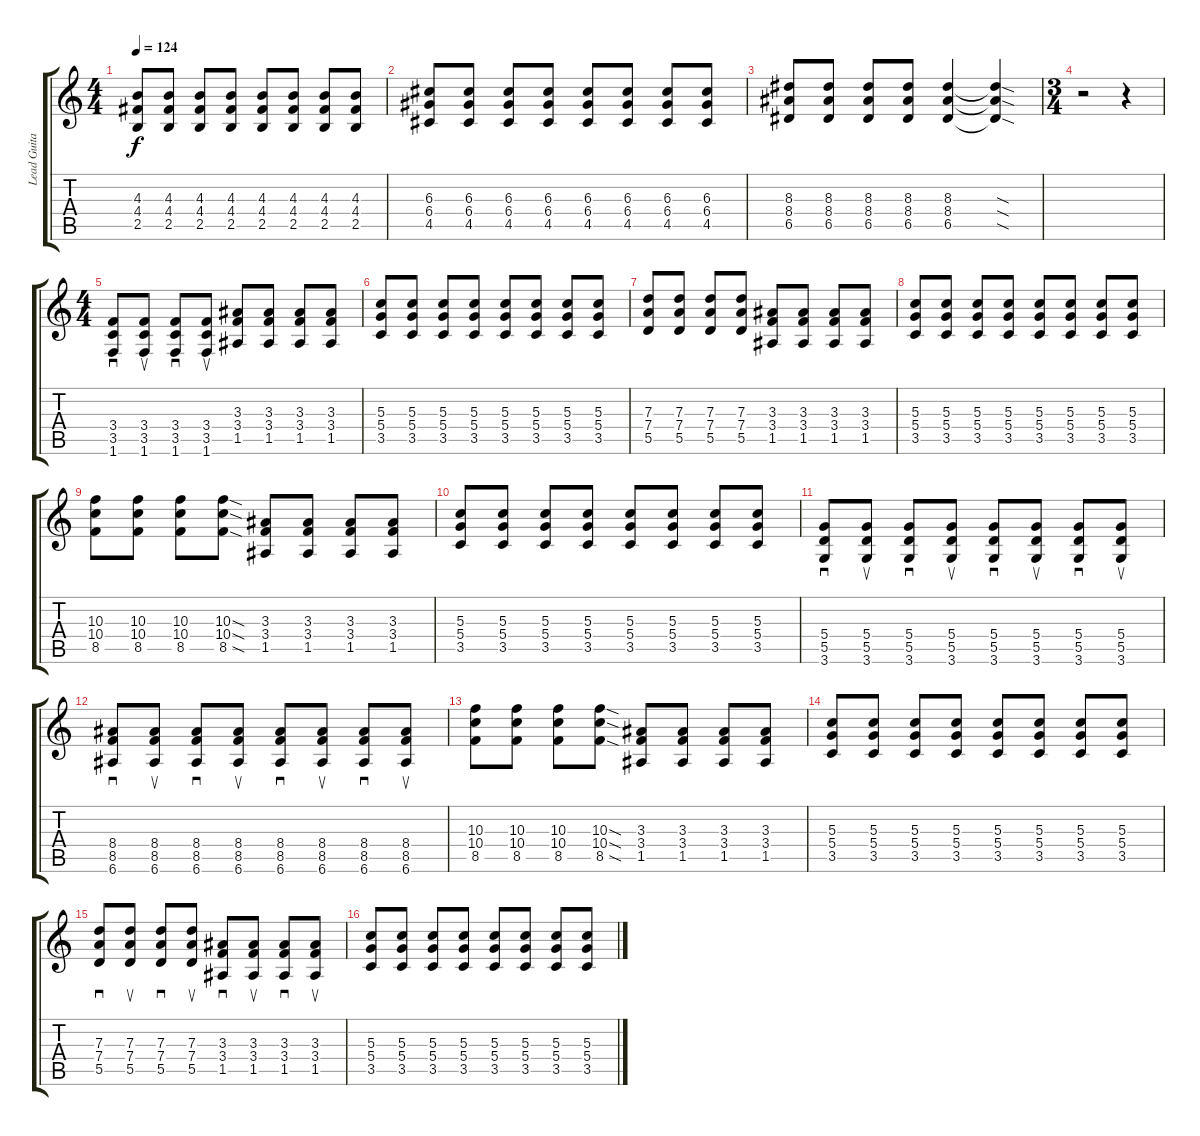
\track ("Lead Guitar" "Lead Guita") {instrument overdrivenguitar}
\staff {score tabs}
\tuning (E4 B3 G3 D3 A2 E2) {hide}
\ts (4 4)
\tempo 124
\clef g2
\ks c
(4.3 4.4 2.5).8{dy f} (4.3 4.4 2.5).8 (4.3 4.4 2.5).8 (4.3 4.4 2.5).8 (4.3 4.4 2.5).8 (4.3 4.4 2.5).8 (4.3 4.4 2.5).8 (4.3 4.4 2.5).8 |
(6.3 6.4 4.5).8 (6.3 6.4 4.5).8 (6.3 6.4 4.5).8 (6.3 6.4 4.5).8 (6.3 6.4 4.5).8 (6.3 6.4 4.5).8 (6.3 6.4 4.5).8 (6.3 6.4 4.5).8 |
(8.3 8.4 6.5).8 (8.3 8.4 6.5).8 (8.3 8.4 6.5).8 (8.3 8.4 6.5).8 (8.3 8.4 6.5).4 (8.3{sod t} 8.4{sod t} 6.5{sod t}).4 |
\ts (3 4)
r.2 r.4 |
\ts (4 4)
(3.4 3.5 1.6).8{sd} (3.4 3.5 1.6).8{su} (3.4 3.5 1.6).8{sd} (3.4 3.5 1.6).8{su} (3.3 3.4 1.5).8 (3.3 3.4 1.5).8 (3.3 3.4 1.5).8 (3.3 3.4 1.5).8 |
(5.3 5.4 3.5).8 (5.3 5.4 3.5).8 (5.3 5.4 3.5).8 (5.3 5.4 3.5).8 (5.3 5.4 3.5).8 (5.3 5.4 3.5).8 (5.3 5.4 3.5).8 (5.3 5.4 3.5).8 |
(7.3 7.4 5.5).8 (7.3 7.4 5.5).8 (7.3 7.4 5.5).8 (7.3 7.4 5.5).8 (3.3 3.4 1.5).8 (3.3 3.4 1.5).8 (3.3 3.4 1.5).8 (3.3 3.4 1.5).8 |
(5.3 5.4 3.5).8 (5.3 5.4 3.5).8 (5.3 5.4 3.5).8 (5.3 5.4 3.5).8 (5.3 5.4 3.5).8 (5.3 5.4 3.5).8 (5.3 5.4 3.5).8 (5.3 5.4 3.5).8 |
(10.3 10.4 8.5).8 (10.3 10.4 8.5).8 (10.3 10.4 8.5).8 (10.3{sod} 10.4{sod} 8.5{sod}).8 (3.3 3.4 1.5).8 (3.3 3.4 1.5).8 (3.3 3.4 1.5).8 (3.3 3.4 1.5).8 |
(5.3 5.4 3.5).8 (5.3 5.4 3.5).8 (5.3 5.4 3.5).8 (5.3 5.4 3.5).8 (5.3 5.4 3.5).8 (5.3 5.4 3.5).8 (5.3 5.4 3.5).8 (5.3 5.4 3.5).8 |
(5.4 5.5 3.6).8{sd} (5.4 5.5 3.6).8{su} (5.4 5.5 3.6).8{sd} (5.4 5.5 3.6).8{su} (5.4 5.5 3.6).8{sd} (5.4 5.5 3.6).8{su} (5.4 5.5 3.6).8{sd} (5.4 5.5 3.6).8{su} |
(8.4 8.5 6.6).8{sd} (8.4 8.5 6.6).8{su} (8.4 8.5 6.6).8{sd} (8.4 8.5 6.6).8{su} (8.4 8.5 6.6).8{sd} (8.4 8.5 6.6).8{su} (8.4 8.5 6.6).8{sd} (8.4 8.5 6.6).8{su} |
(10.3 10.4 8.5).8 (10.3 10.4 8.5).8 (10.3 10.4 8.5).8 (10.3{sod} 10.4{sod} 8.5{sod}).8 (3.3 3.4 1.5).8 (3.3 3.4 1.5).8 (3.3 3.4 1.5).8 (3.3 3.4 1.5).8 |
(5.3 5.4 3.5).8 (5.3 5.4 3.5).8 (5.3 5.4 3.5).8 (5.3 5.4 3.5).8 (5.3 5.4 3.5).8 (5.3 5.4 3.5).8 (5.3 5.4 3.5).8 (5.3 5.4 3.5).8 |
(7.3 7.4 5.5).8{sd} (7.3 7.4 5.5).8{su} (7.3 7.4 5.5).8{sd} (7.3 7.4 5.5).8{su} (3.3 3.4 1.5).8{sd} (3.3 3.4 1.5).8{su} (3.3 3.4 1.5).8{sd} (3.3 3.4 1.5).8{su} |
(5.3 5.4 3.5).8 (5.3 5.4 3.5).8 (5.3 5.4 3.5).8 (5.3 5.4 3.5).8 (5.3 5.4 3.5).8 (5.3 5.4 3.5).8 (5.3 5.4 3.5).8 (5.3 5.4 3.5).8
